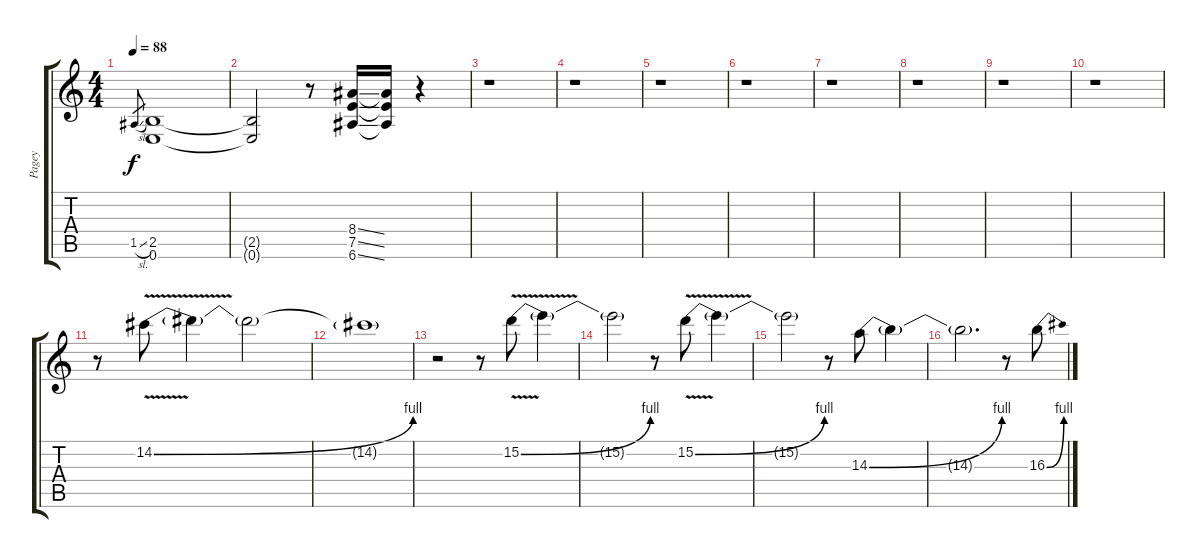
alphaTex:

\track ("Pagey" "Pagey") {instrument distortionguitar}
\staff {score tabs}
\tuning (E4 B3 G3 D3 A2 E2) {hide}
\ts (4 4)
\tempo 88
\clef g2
\ks c
1.5{sl}.8{gr dy f} (2.5 0.6).1 |
(2.5{t} 0.6{t}).2 r.8 (8.4{ss} 7.5{ss} 6.6{ss}).16 (8.4{t} 7.5{t} 6.6{t}).16 r.4 |
r.1 |
r.1 |
r.1 |
r.1 |
r.1 |
r.1 |
r.1 |
r.1 |
r.8 14.2{be (bend 0 0 60 4) v}.8 14.2{t}.4 14.2{t}.2 |
14.2{t}.1 |
r.2 r.8 15.2{be (bend 0 0 60 4) v}.8 15.2{t}.4 |
15.2{t}.2 r.8 15.2{be (bend 0 0 60 4) v}.8 15.2{t}.4 |
15.2{t}.2 r.8 14.3{be (bend 0 0 60 4)}.8 14.3{t}.4 |
14.3{t}.2{d} r.8 16.3{be (bend 0 0 60 4)}.8
